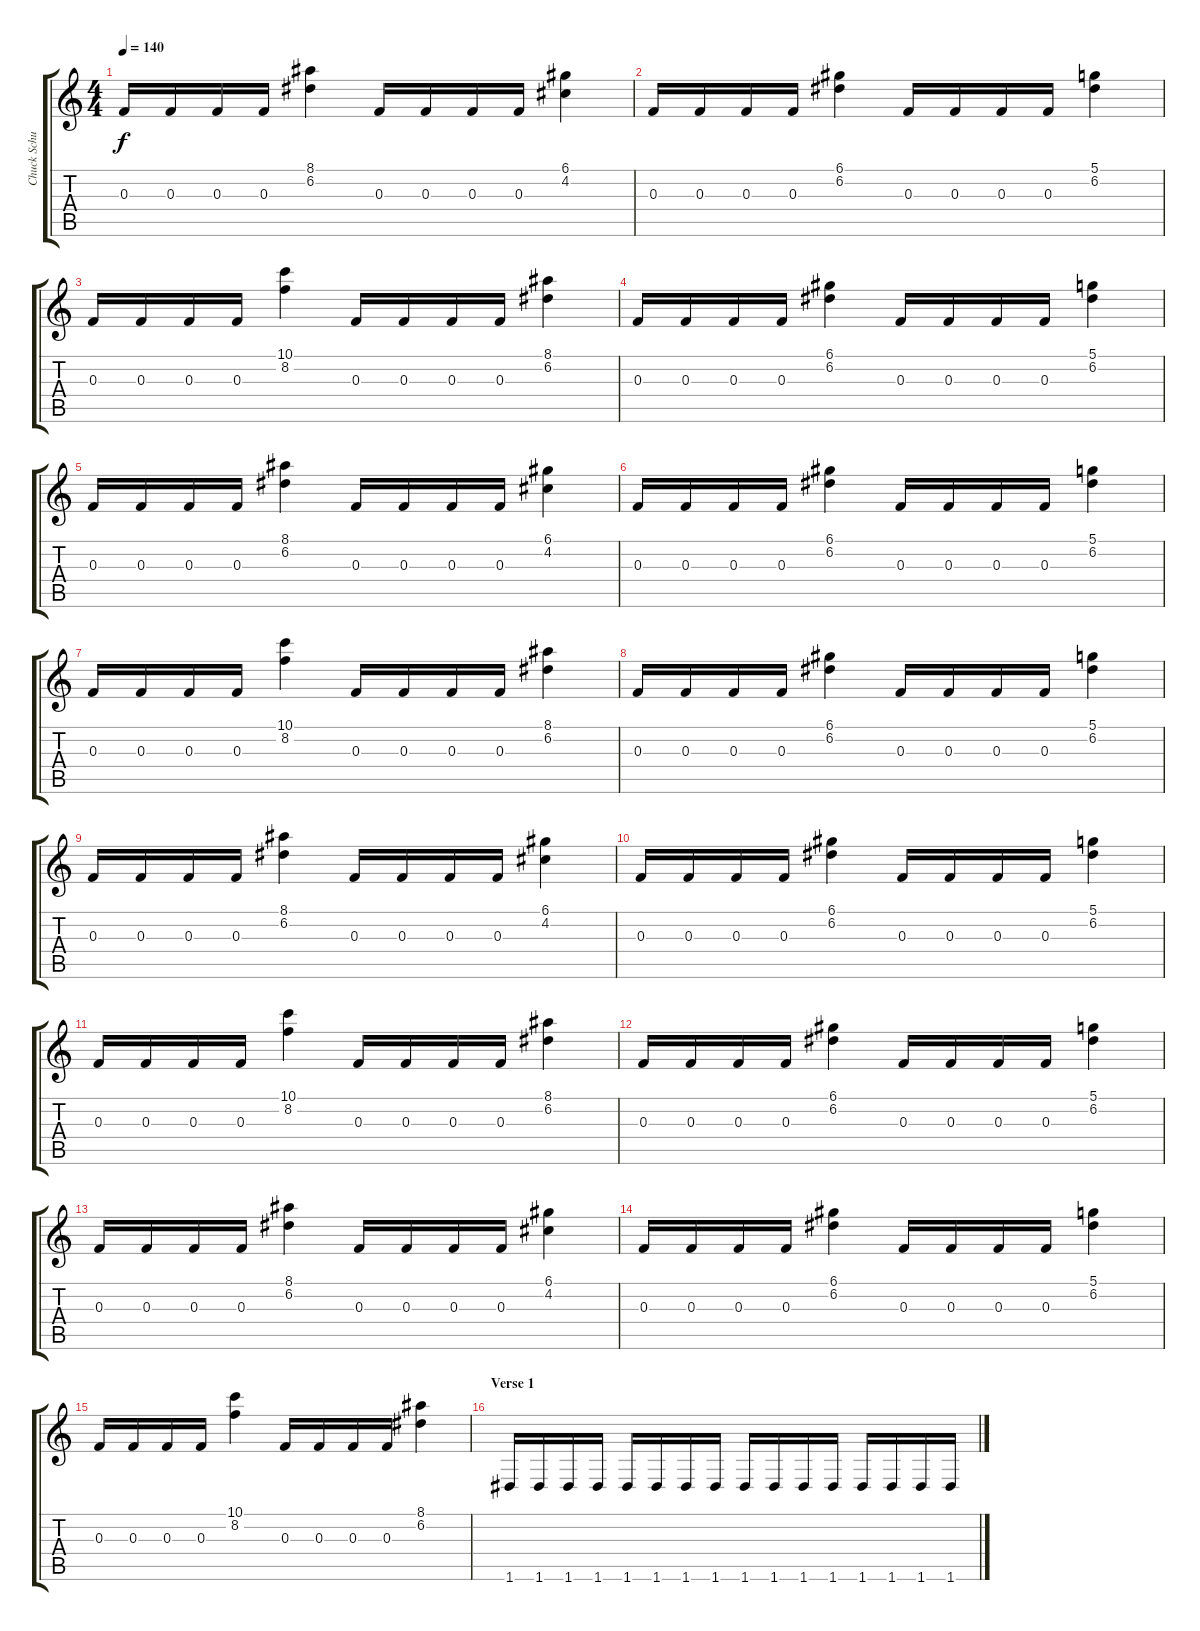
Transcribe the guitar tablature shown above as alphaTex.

\track ("Chuck Schuldiner" "Chuck Schu") {instrument distortionguitar}
\staff {score tabs}
\tuning (D4 A3 F3 C3 G2 D2) {hide}
\ts (4 4)
\tempo 140
\clef g2
\ks c
0.3.16{dy f volume 8} 0.3.16 0.3.16 0.3.16 (8.1 6.2).4{volume 13} 0.3.16{volume 8} 0.3.16 0.3.16 0.3.16 (6.1 4.2).4{volume 13} |
0.3.16{volume 8} 0.3.16 0.3.16 0.3.16 (6.1 6.2).4{volume 13} 0.3.16{volume 8} 0.3.16 0.3.16 0.3.16 (5.1 6.2).4{volume 13} |
0.3.16{volume 8} 0.3.16 0.3.16 0.3.16 (10.1 8.2).4{volume 13} 0.3.16{volume 8} 0.3.16 0.3.16 0.3.16 (8.1 6.2).4{volume 13} |
0.3.16{volume 8} 0.3.16 0.3.16 0.3.16 (6.1 6.2).4{volume 13} 0.3.16{volume 8} 0.3.16 0.3.16 0.3.16 (5.1 6.2).4{volume 13} |
0.3.16{volume 8} 0.3.16 0.3.16 0.3.16 (8.1 6.2).4{volume 13} 0.3.16{volume 8} 0.3.16 0.3.16 0.3.16 (6.1 4.2).4{volume 13} |
0.3.16{volume 8} 0.3.16 0.3.16 0.3.16 (6.1 6.2).4{volume 13} 0.3.16{volume 8} 0.3.16 0.3.16 0.3.16 (5.1 6.2).4{volume 13} |
0.3.16{volume 8} 0.3.16 0.3.16 0.3.16 (10.1 8.2).4{volume 13} 0.3.16{volume 8} 0.3.16 0.3.16 0.3.16 (8.1 6.2).4{volume 13} |
0.3.16{volume 8} 0.3.16 0.3.16 0.3.16 (6.1 6.2).4{volume 13} 0.3.16{volume 8} 0.3.16 0.3.16 0.3.16 (5.1 6.2).4{volume 13} |
0.3.16{volume 8} 0.3.16 0.3.16 0.3.16 (8.1 6.2).4{volume 13} 0.3.16{volume 8} 0.3.16 0.3.16 0.3.16 (6.1 4.2).4{volume 13} |
0.3.16{volume 8} 0.3.16 0.3.16 0.3.16 (6.1 6.2).4{volume 13} 0.3.16{volume 8} 0.3.16 0.3.16 0.3.16 (5.1 6.2).4{volume 13} |
0.3.16{volume 8} 0.3.16 0.3.16 0.3.16 (10.1 8.2).4{volume 13} 0.3.16{volume 8} 0.3.16 0.3.16 0.3.16 (8.1 6.2).4{volume 13} |
0.3.16{volume 8} 0.3.16 0.3.16 0.3.16 (6.1 6.2).4{volume 13} 0.3.16{volume 8} 0.3.16 0.3.16 0.3.16 (5.1 6.2).4{volume 13} |
0.3.16{volume 8} 0.3.16 0.3.16 0.3.16 (8.1 6.2).4{volume 13} 0.3.16{volume 8} 0.3.16 0.3.16 0.3.16 (6.1 4.2).4{volume 13} |
0.3.16{volume 8} 0.3.16 0.3.16 0.3.16 (6.1 6.2).4{volume 13} 0.3.16{volume 8} 0.3.16 0.3.16 0.3.16 (5.1 6.2).4{volume 13} |
0.3.16{volume 8} 0.3.16 0.3.16 0.3.16 (10.1 8.2).4{volume 13} 0.3.16{volume 8} 0.3.16 0.3.16 0.3.16 (8.1 6.2).4{volume 13} |
\section ("" "Verse 1 ")
1.6.16 1.6.16 1.6.16 1.6.16 1.6.16 1.6.16 1.6.16 1.6.16 1.6.16 1.6.16 1.6.16 1.6.16 1.6.16 1.6.16 1.6.16 1.6.16
